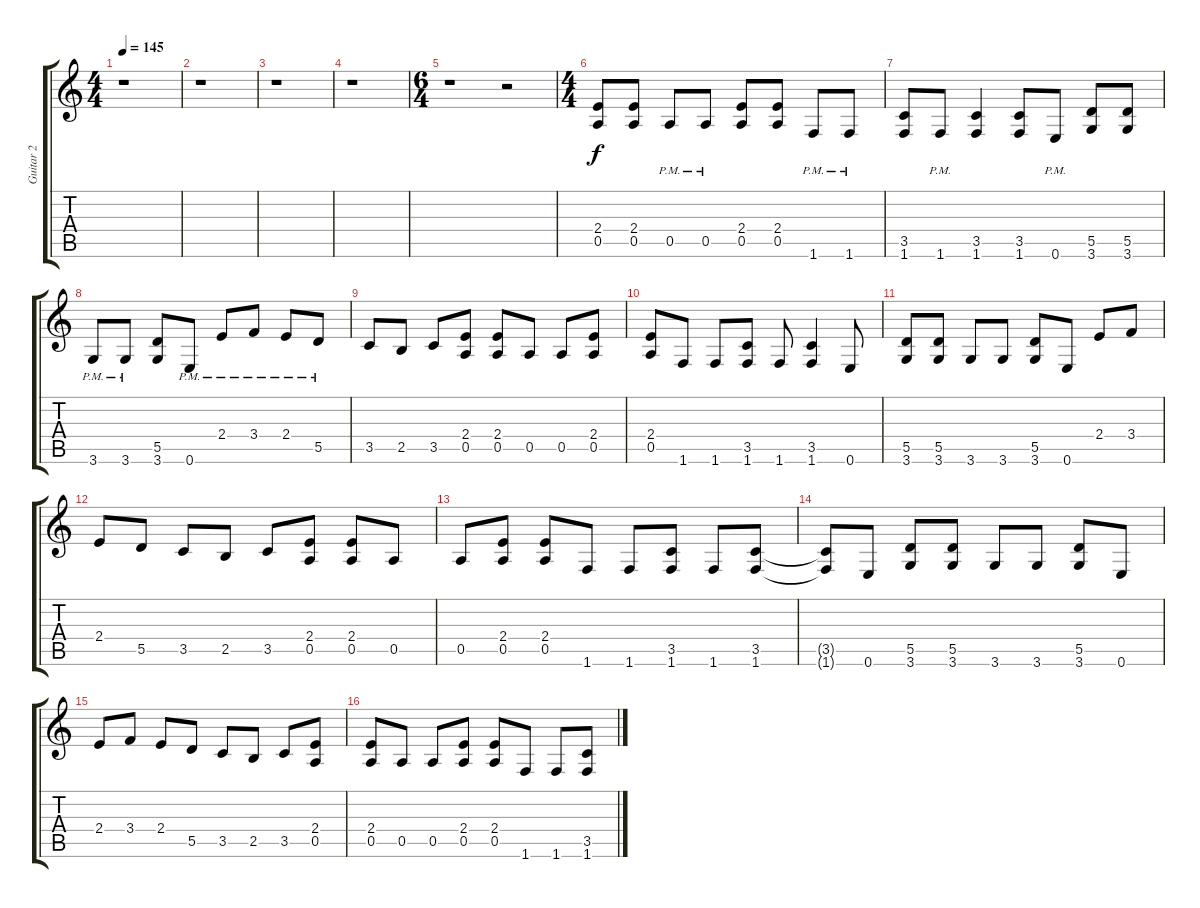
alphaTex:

\track ("Guitar 2" "Guitar 2") {instrument distortionguitar}
\staff {score tabs}
\tuning (E4 B3 G3 D3 A2 E2) {hide}
\ts (4 4)
\tempo 145
\clef g2
\ks c
r.1{dy f} |
r.1 |
r.1 |
r.1 |
\ts (6 4)
r.1 r.2 |
\ts (4 4)
(2.4 0.5).8 (2.4 0.5).8 0.5{pm}.8 0.5{pm}.8 (2.4 0.5).8 (2.4 0.5).8 1.6{pm}.8 1.6{pm}.8 |
(3.5 1.6).8 1.6{pm}.8 (3.5 1.6).4 (3.5 1.6).8 0.6{pm}.8 (5.5 3.6).8 (5.5 3.6).8 |
3.6{pm}.8 3.6{pm}.8 (5.5 3.6).8 0.6{pm}.8 2.4{pm}.8 3.4{pm}.8 2.4{pm}.8 5.5{pm}.8 |
3.5.8 2.5.8 3.5.8 (2.4 0.5).8 (2.4 0.5).8 0.5.8 0.5.8 (2.4 0.5).8 |
(2.4 0.5).8 1.6.8 1.6.8 (3.5 1.6).8 1.6.8 (3.5 1.6).4 0.6.8 |
(5.5 3.6).8 (5.5 3.6).8 3.6.8 3.6.8 (5.5 3.6).8 0.6.8 2.4.8 3.4.8 |
2.4.8 5.5.8 3.5.8 2.5.8 3.5.8 (2.4 0.5).8 (2.4 0.5).8 0.5.8 |
0.5.8 (2.4 0.5).8 (2.4 0.5).8 1.6.8 1.6.8 (3.5 1.6).8 1.6.8 (3.5 1.6).8 |
(3.5{t} 1.6{t}).8 0.6.8 (5.5 3.6).8 (5.5 3.6).8 3.6.8 3.6.8 (5.5 3.6).8 0.6.8 |
2.4.8 3.4.8 2.4.8 5.5.8 3.5.8 2.5.8 3.5.8 (2.4 0.5).8 |
(2.4 0.5).8 0.5.8 0.5.8 (2.4 0.5).8 (2.4 0.5).8 1.6.8 1.6.8 (3.5 1.6).8
